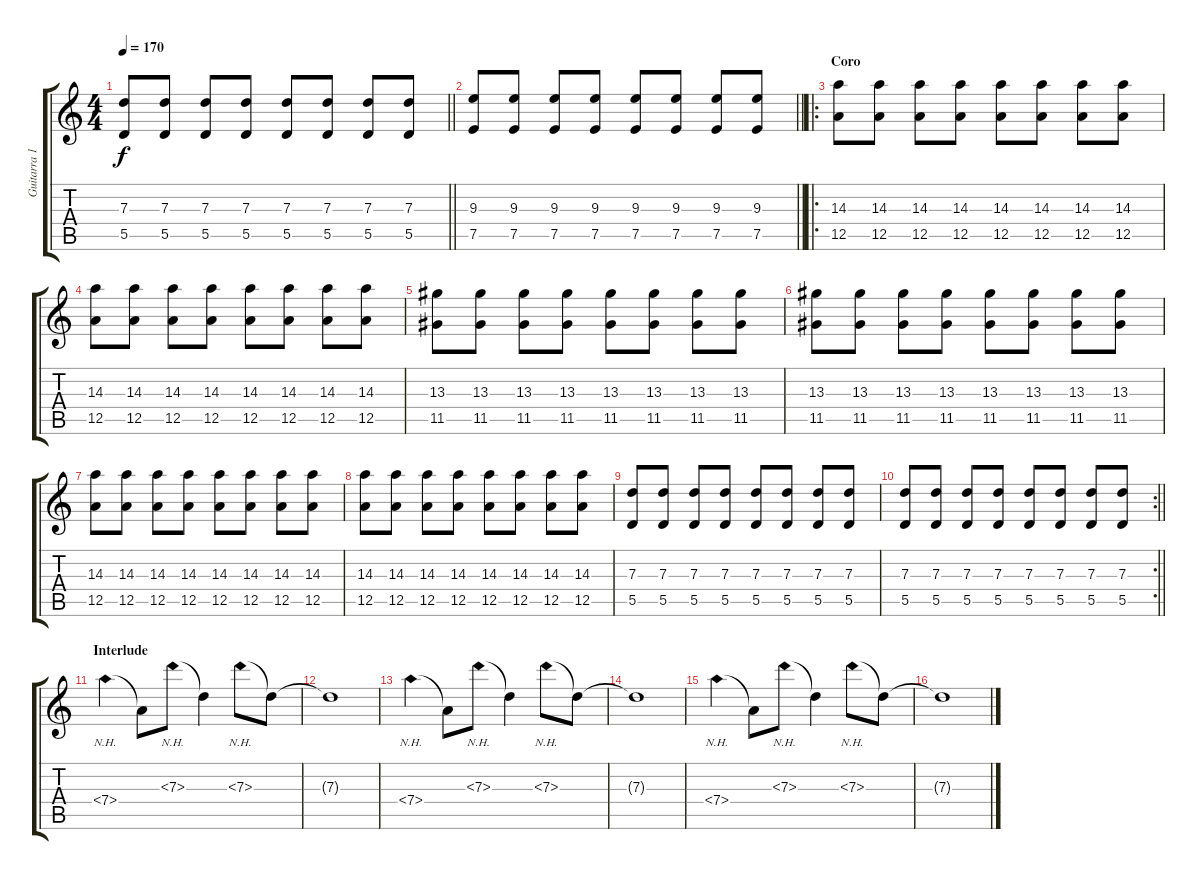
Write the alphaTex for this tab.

\track ("Guitarra 1" "Guitarra 1") {instrument overdrivenguitar}
\staff {score tabs}
\tuning (E4 B3 G3 D3 A2 E2) {hide}
\ts (4 4)
\tempo 170
\clef g2
\barLineRight lightlight
\ks c
(7.3 5.5).8{dy f} (7.3 5.5).8 (7.3 5.5).8 (7.3 5.5).8 (7.3 5.5).8 (7.3 5.5).8 (7.3 5.5).8 (7.3 5.5).8 |
\barLineRight lightlight
(9.3 7.5).8 (9.3 7.5).8 (9.3 7.5).8 (9.3 7.5).8 (9.3 7.5).8 (9.3 7.5).8 (9.3 7.5).8 (9.3 7.5).8 |
\ro
\section ("" "Coro")
(14.3 12.5).8 (14.3 12.5).8 (14.3 12.5).8 (14.3 12.5).8 (14.3 12.5).8 (14.3 12.5).8 (14.3 12.5).8 (14.3 12.5).8 |
(14.3 12.5).8 (14.3 12.5).8 (14.3 12.5).8 (14.3 12.5).8 (14.3 12.5).8 (14.3 12.5).8 (14.3 12.5).8 (14.3 12.5).8 |
(13.3 11.5).8 (13.3 11.5).8 (13.3 11.5).8 (13.3 11.5).8 (13.3 11.5).8 (13.3 11.5).8 (13.3 11.5).8 (13.3 11.5).8 |
(13.3 11.5).8 (13.3 11.5).8 (13.3 11.5).8 (13.3 11.5).8 (13.3 11.5).8 (13.3 11.5).8 (13.3 11.5).8 (13.3 11.5).8 |
(14.3 12.5).8 (14.3 12.5).8 (14.3 12.5).8 (14.3 12.5).8 (14.3 12.5).8 (14.3 12.5).8 (14.3 12.5).8 (14.3 12.5).8 |
(14.3 12.5).8 (14.3 12.5).8 (14.3 12.5).8 (14.3 12.5).8 (14.3 12.5).8 (14.3 12.5).8 (14.3 12.5).8 (14.3 12.5).8 |
(7.3 5.5).8 (7.3 5.5).8 (7.3 5.5).8 (7.3 5.5).8 (7.3 5.5).8 (7.3 5.5).8 (7.3 5.5).8 (7.3 5.5).8 |
\rc 2
\barLineRight lightlight
(7.3 5.5).8 (7.3 5.5).8 (7.3 5.5).8 (7.3 5.5).8 (7.3 5.5).8 (7.3 5.5).8 (7.3 5.5).8 (7.3 5.5).8 |
\section ("" "Interlude")
7.4{nh}.4{instrument electricguitarclean} 7.4{t}.8 7.3{nh}.8 7.3{t}.4 7.3{nh}.8 7.3{t}.8 |
7.3{t}.1 |
7.4{nh}.4 7.4{t}.8 7.3{nh}.8 7.3{t}.4 7.3{nh}.8 7.3{t}.8 |
7.3{t}.1 |
7.4{nh}.4 7.4{t}.8 7.3{nh}.8 7.3{t}.4 7.3{nh}.8 7.3{t}.8 |
7.3{t}.1
